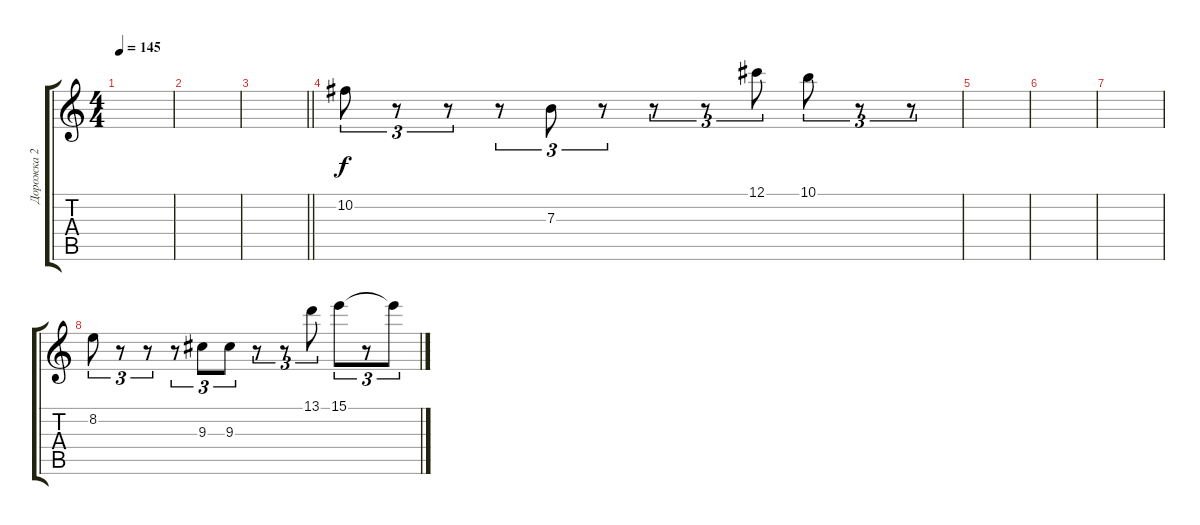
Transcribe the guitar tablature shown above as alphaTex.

\track ("Дорожка 2" "Дорожка 2") {instrument distortionguitar}
\staff {score tabs}
\tuning (Db4 Ab3 E3 B2 Gb2 B1) {hide}
\ts (4 4)
\tempo 145
\clef g2
\ks c
|
|
\barLineRight lightlight
|
\section ("" " ")
10.2.8{tu (3 2)} r.8{tu (3 2)} r.8{tu (3 2)} r.8{tu (3 2)} 7.3.8{tu (3 2)} r.8{tu (3 2)} r.8{tu (3 2)} r.8{tu (3 2)} 12.1.8{tu (3 2)} 10.1.8{tu (3 2)} r.8{tu (3 2)} r.8{tu (3 2)} |
|
|
|
8.2.8{tu (3 2)} r.8{tu (3 2)} r.8{tu (3 2)} r.8{tu (3 2)} 9.3.8{tu (3 2)} 9.3.8{tu (3 2)} r.8{tu (3 2)} r.8{tu (3 2)} 13.1.8{tu (3 2)} 15.1.8{tu (3 2)} r.8{tu (3 2)} 15.1{t}.8{tu (3 2)}
